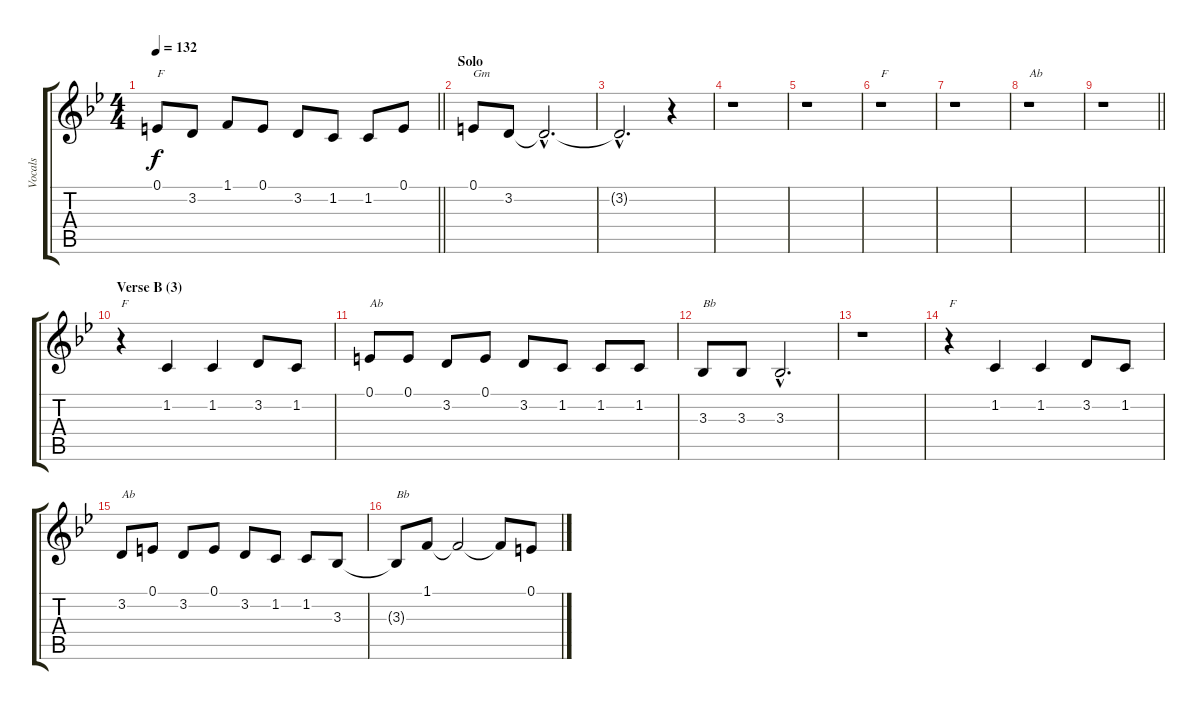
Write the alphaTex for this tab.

\track ("Vocals" "Vocals") {instrument sopranosax}
\staff {score tabs}
\tuning (E4 B3 G3 D3 A2 E2) {hide}
\ts (4 4)
\tempo 132
\clef g2
\barLineRight lightlight
\ks bb
0.1.8{txt "F" dy f} 3.2.8 1.1.8 0.1.8 3.2.8 1.2.8 1.2.8 0.1.8 |
\section ("" "Solo")
0.1.8{txt "Gm"} 3.2.8 3.2{hac t}.2{d} |
3.2{hac t}.2{d} r.4 |
r.1 |
r.1 |
r.1{txt "F"} |
r.1 |
r.1{txt "Ab"} |
\barLineRight lightlight
r.1 |
\section ("" "Verse B (3)")
r.4{txt "F"} 1.2.4 1.2.4 3.2.8 1.2.8 |
0.1.8{txt "Ab"} 0.1.8 3.2.8 0.1.8 3.2.8 1.2.8 1.2.8 1.2.8 |
3.3.8{txt "Bb"} 3.3.8 3.3{hac}.2{d} |
r.1 |
r.4{txt "F"} 1.2.4 1.2.4 3.2.8 1.2.8 |
3.2.8{txt "Ab"} 0.1.8 3.2.8 0.1.8 3.2.8 1.2.8 1.2.8 3.3.8 |
3.3{t}.8{txt "Bb"} 1.1.8 1.1{t}.2 1.1{t}.8 0.1.8
